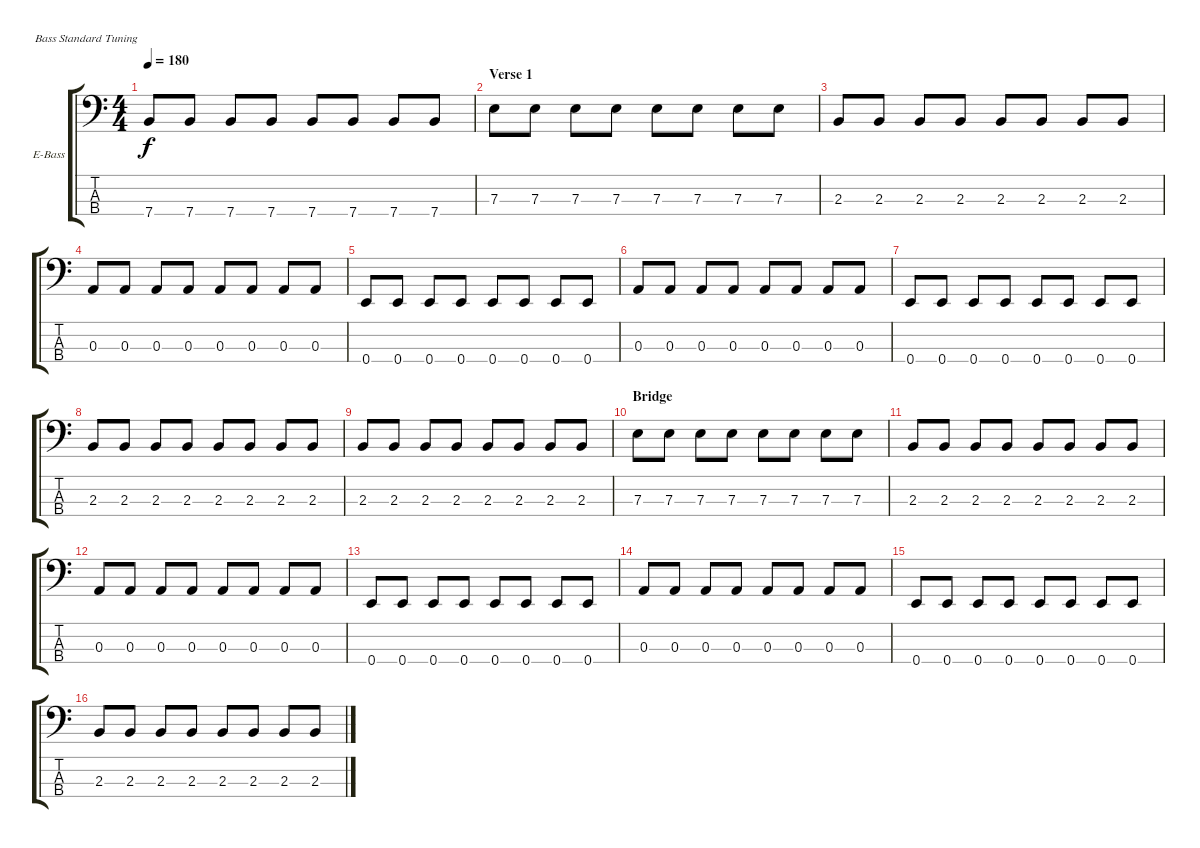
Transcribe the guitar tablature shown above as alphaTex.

\defaultSystemsLayout 4
\bracketExtendMode groupsimilarinstruments
\firstSystemTrackNameOrientation horizontal
\otherSystemsTrackNameOrientation horizontal
\track ("Electric Bass" "E-Bass") {instrument electricbassfinger}
\staff {score tabs}
\tuning (G2 D2 A1 E1)
\ts (4 4)
\tempo 180
\clef f4
\ks c
7.4.8{dy f} 7.4.8 7.4.8 7.4.8 7.4.8 7.4.8 7.4.8 7.4.8 |
\section ("" "Verse 1")
7.3.8 7.3.8 7.3.8 7.3.8 7.3.8 7.3.8 7.3.8 7.3.8 |
2.3.8 2.3.8 2.3.8 2.3.8 2.3.8 2.3.8 2.3.8 2.3.8 |
0.3.8 0.3.8 0.3.8 0.3.8 0.3.8 0.3.8 0.3.8 0.3.8 |
0.4.8 0.4.8 0.4.8 0.4.8 0.4.8 0.4.8 0.4.8 0.4.8 |
0.3.8 0.3.8 0.3.8 0.3.8 0.3.8 0.3.8 0.3.8 0.3.8 |
0.4.8 0.4.8 0.4.8 0.4.8 0.4.8 0.4.8 0.4.8 0.4.8 |
2.3.8 2.3.8 2.3.8 2.3.8 2.3.8 2.3.8 2.3.8 2.3.8 |
2.3.8 2.3.8 2.3.8 2.3.8 2.3.8 2.3.8 2.3.8 2.3.8 |
\section ("" "Bridge")
7.3.8 7.3.8 7.3.8 7.3.8 7.3.8 7.3.8 7.3.8 7.3.8 |
2.3.8 2.3.8 2.3.8 2.3.8 2.3.8 2.3.8 2.3.8 2.3.8 |
0.3.8 0.3.8 0.3.8 0.3.8 0.3.8 0.3.8 0.3.8 0.3.8 |
0.4.8 0.4.8 0.4.8 0.4.8 0.4.8 0.4.8 0.4.8 0.4.8 |
0.3.8 0.3.8 0.3.8 0.3.8 0.3.8 0.3.8 0.3.8 0.3.8 |
0.4.8 0.4.8 0.4.8 0.4.8 0.4.8 0.4.8 0.4.8 0.4.8 |
2.3.8 2.3.8 2.3.8 2.3.8 2.3.8 2.3.8 2.3.8 2.3.8
